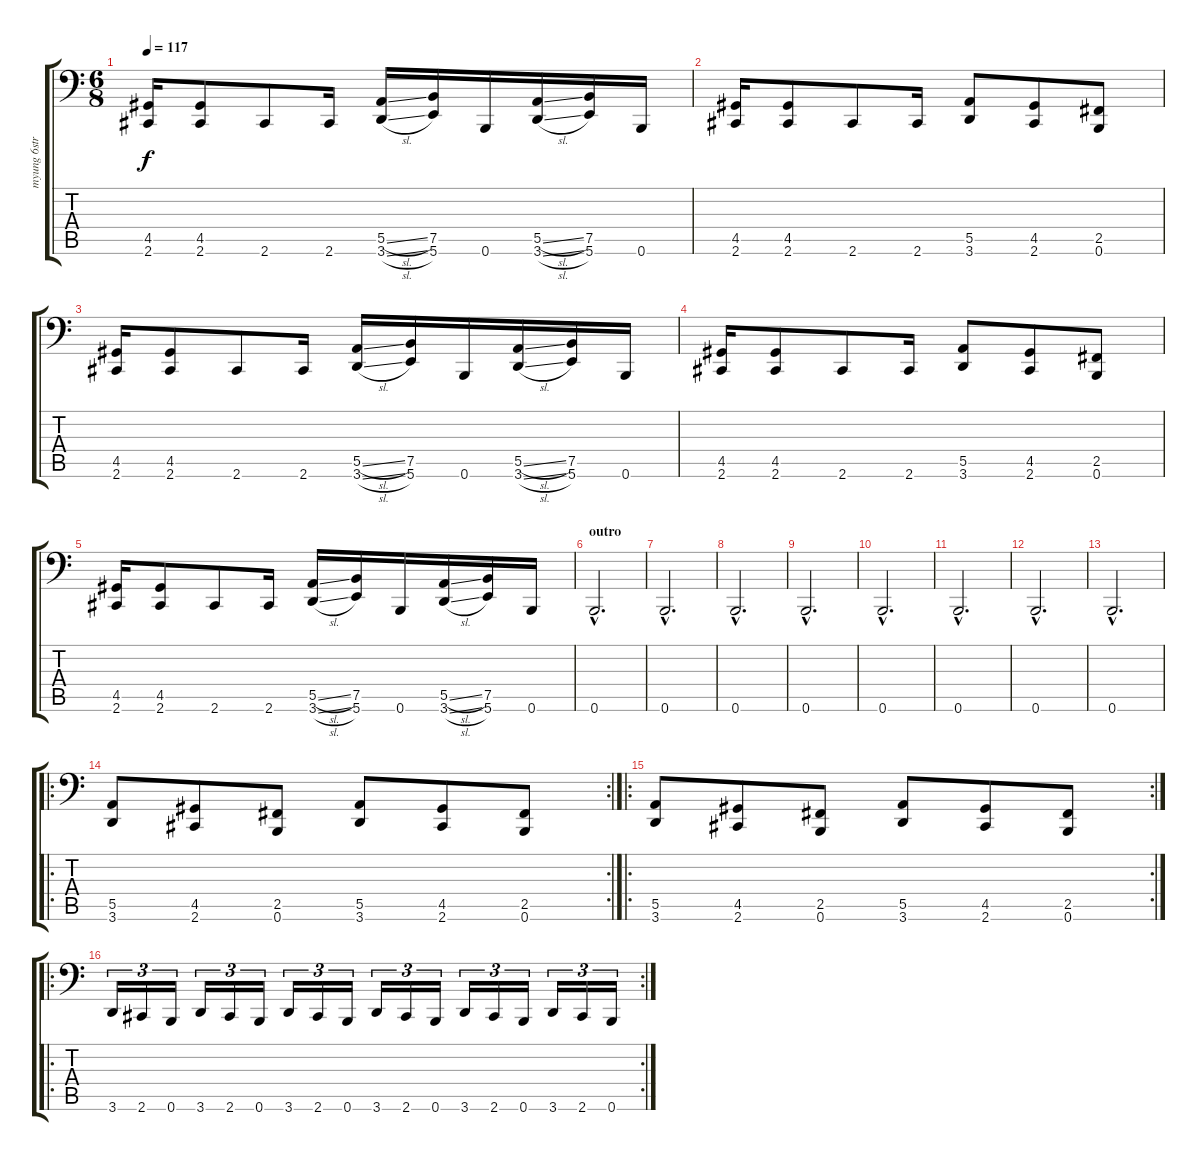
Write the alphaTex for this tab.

\track ("myung 6str." "myung 6str") {instrument electricbasspick}
\staff {score tabs}
\tuning (C3 G2 D2 A1 E1 B0) {hide}
\ts (6 8)
\tempo 117
\clef f4
\ks c
(4.5 2.6).16{dy f} (4.5 2.6).8 2.6.8 2.6.16 (5.5{sl} 3.6{sl}).16 (7.5 5.6).16 0.6.16 (5.5{sl} 3.6{sl}).16 (7.5 5.6).16 0.6.16 |
(4.5 2.6).16 (4.5 2.6).8 2.6.8 2.6.16 (5.5 3.6).8 (4.5 2.6).8 (2.5 0.6).8 |
(4.5 2.6).16 (4.5 2.6).8 2.6.8 2.6.16 (5.5{sl} 3.6{sl}).16 (7.5 5.6).16 0.6.16 (5.5{sl} 3.6{sl}).16 (7.5 5.6).16 0.6.16 |
(4.5 2.6).16 (4.5 2.6).8 2.6.8 2.6.16 (5.5 3.6).8 (4.5 2.6).8 (2.5 0.6).8 |
(4.5 2.6).16 (4.5 2.6).8 2.6.8 2.6.16 (5.5{sl} 3.6{sl}).16 (7.5 5.6).16 0.6.16 (5.5{sl} 3.6{sl}).16 (7.5 5.6).16 0.6.16 |
\section ("" "outro")
0.6{hac}.2{d} |
0.6{hac}.2{d} |
0.6{hac}.2{d} |
0.6{hac}.2{d} |
0.6{hac}.2{d} |
0.6{hac}.2{d} |
0.6{hac}.2{d} |
0.6{hac}.2{d} |
\ro
\rc 2
(5.5 3.6).8 (4.5 2.6).8 (2.5 0.6).8 (5.5 3.6).8 (4.5 2.6).8 (2.5 0.6).8 |
\ro
\rc 2
(5.5 3.6).8 (4.5 2.6).8 (2.5 0.6).8 (5.5 3.6).8 (4.5 2.6).8 (2.5 0.6).8 |
\ro
\rc 2
3.6.16{tu (3 2)} 2.6.16{tu (3 2)} 0.6.16{tu (3 2)} 3.6.16{tu (3 2)} 2.6.16{tu (3 2)} 0.6.16{tu (3 2)} 3.6.16{tu (3 2)} 2.6.16{tu (3 2)} 0.6.16{tu (3 2)} 3.6.16{tu (3 2)} 2.6.16{tu (3 2)} 0.6.16{tu (3 2)} 3.6.16{tu (3 2)} 2.6.16{tu (3 2)} 0.6.16{tu (3 2)} 3.6.16{tu (3 2)} 2.6.16{tu (3 2)} 0.6.16{tu (3 2)}
